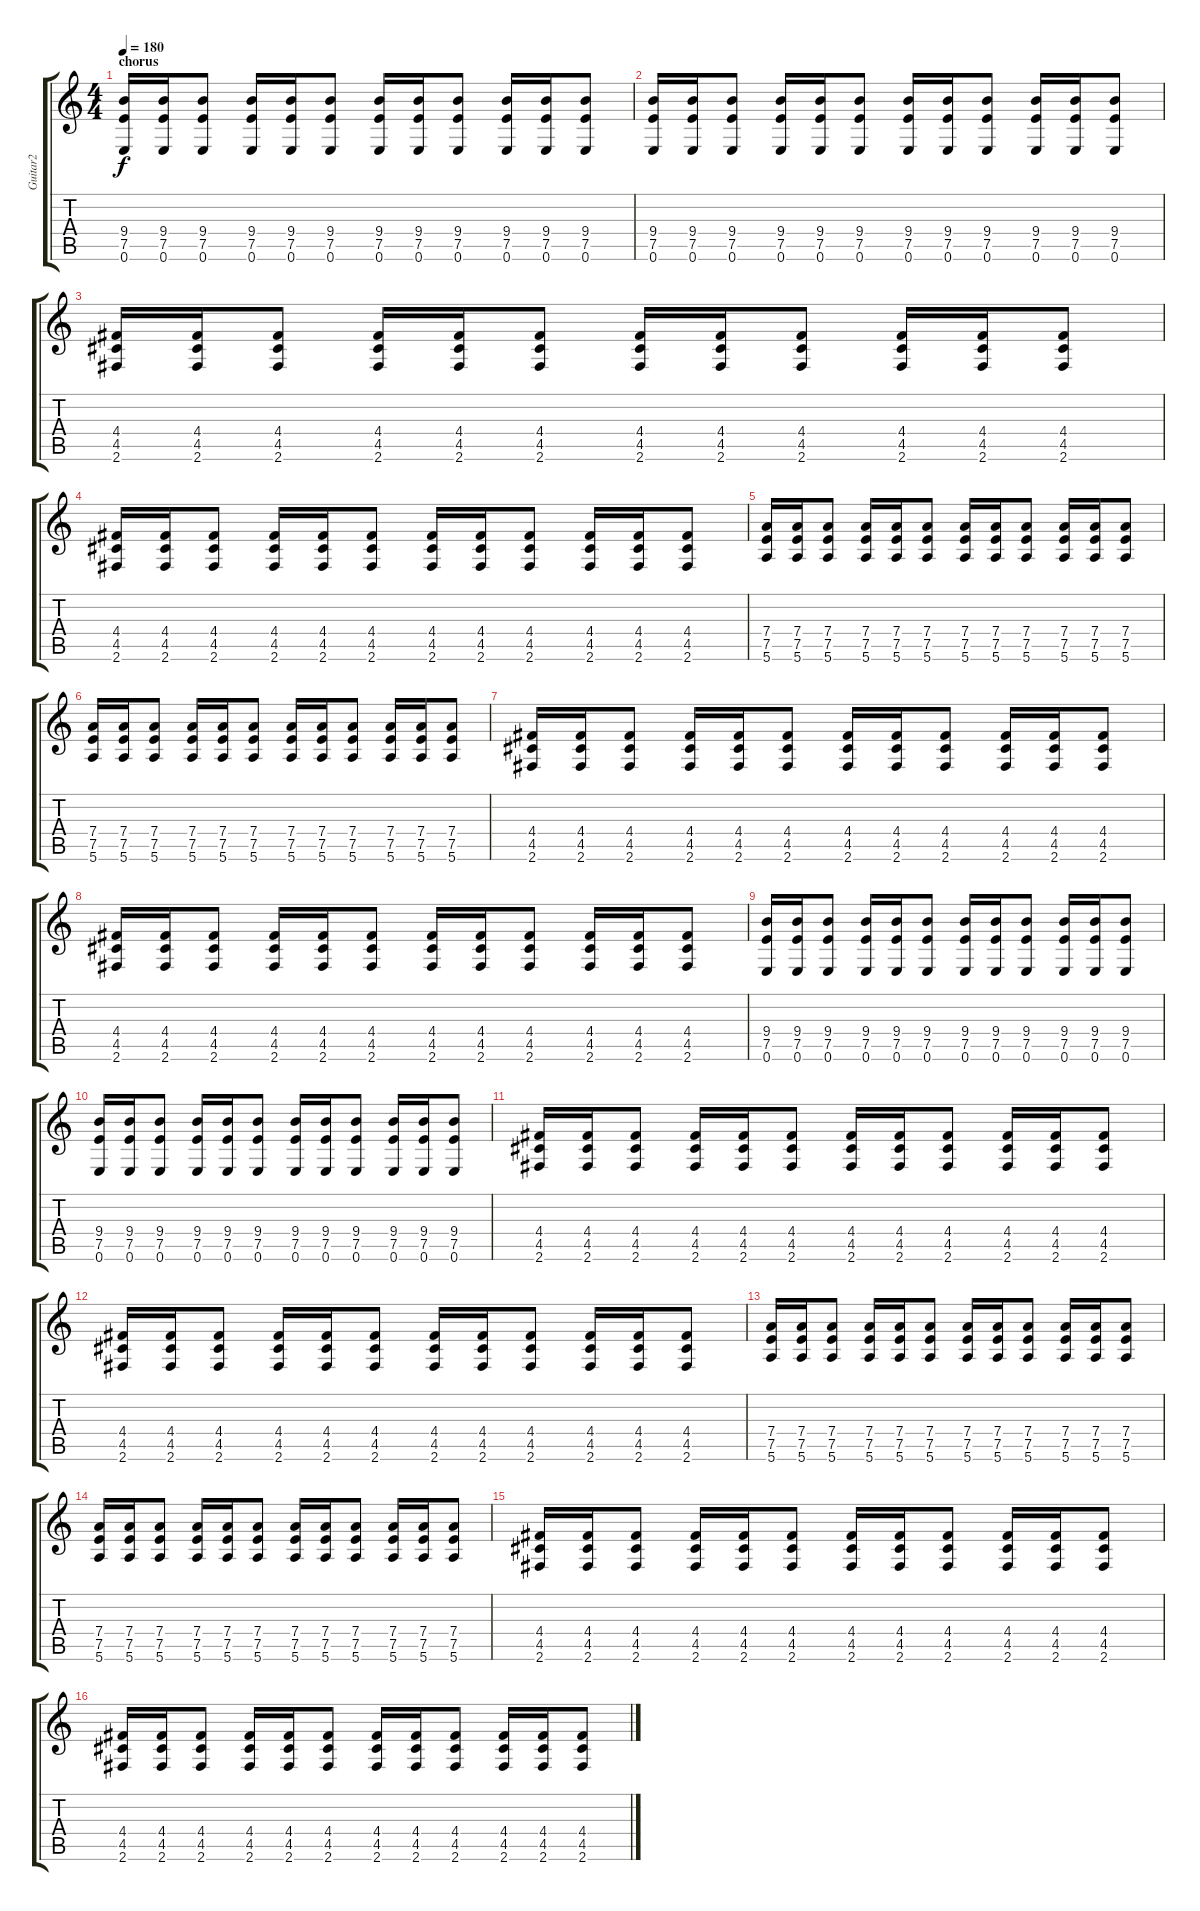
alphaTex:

\track ("Guitar2" "Guitar2") {instrument overdrivenguitar}
\staff {score tabs}
\tuning (E4 B3 G3 D3 A2 E2) {hide}
\ts (4 4)
\section ("" "chorus")
\tempo 180
\clef g2
\ks c
(9.4 7.5 0.6).16{dy f} (9.4 7.5 0.6).16 (9.4 7.5 0.6).8 (9.4 7.5 0.6).16 (9.4 7.5 0.6).16 (9.4 7.5 0.6).8 (9.4 7.5 0.6).16 (9.4 7.5 0.6).16 (9.4 7.5 0.6).8 (9.4 7.5 0.6).16 (9.4 7.5 0.6).16 (9.4 7.5 0.6).8 |
(9.4 7.5 0.6).16 (9.4 7.5 0.6).16 (9.4 7.5 0.6).8 (9.4 7.5 0.6).16 (9.4 7.5 0.6).16 (9.4 7.5 0.6).8 (9.4 7.5 0.6).16 (9.4 7.5 0.6).16 (9.4 7.5 0.6).8 (9.4 7.5 0.6).16 (9.4 7.5 0.6).16 (9.4 7.5 0.6).8 |
(4.4 4.5 2.6).16 (4.4 4.5 2.6).16 (4.4 4.5 2.6).8 (4.4 4.5 2.6).16 (4.4 4.5 2.6).16 (4.4 4.5 2.6).8 (4.4 4.5 2.6).16 (4.4 4.5 2.6).16 (4.4 4.5 2.6).8 (4.4 4.5 2.6).16 (4.4 4.5 2.6).16 (4.4 4.5 2.6).8 |
(4.4 4.5 2.6).16 (4.4 4.5 2.6).16 (4.4 4.5 2.6).8 (4.4 4.5 2.6).16 (4.4 4.5 2.6).16 (4.4 4.5 2.6).8 (4.4 4.5 2.6).16 (4.4 4.5 2.6).16 (4.4 4.5 2.6).8 (4.4 4.5 2.6).16 (4.4 4.5 2.6).16 (4.4 4.5 2.6).8 |
(7.4 7.5 5.6).16 (7.4 7.5 5.6).16 (7.4 7.5 5.6).8 (7.4 7.5 5.6).16 (7.4 7.5 5.6).16 (7.4 7.5 5.6).8 (7.4 7.5 5.6).16 (7.4 7.5 5.6).16 (7.4 7.5 5.6).8 (7.4 7.5 5.6).16 (7.4 7.5 5.6).16 (7.4 7.5 5.6).8 |
(7.4 7.5 5.6).16 (7.4 7.5 5.6).16 (7.4 7.5 5.6).8 (7.4 7.5 5.6).16 (7.4 7.5 5.6).16 (7.4 7.5 5.6).8 (7.4 7.5 5.6).16 (7.4 7.5 5.6).16 (7.4 7.5 5.6).8 (7.4 7.5 5.6).16 (7.4 7.5 5.6).16 (7.4 7.5 5.6).8 |
(4.4 4.5 2.6).16 (4.4 4.5 2.6).16 (4.4 4.5 2.6).8 (4.4 4.5 2.6).16 (4.4 4.5 2.6).16 (4.4 4.5 2.6).8 (4.4 4.5 2.6).16 (4.4 4.5 2.6).16 (4.4 4.5 2.6).8 (4.4 4.5 2.6).16 (4.4 4.5 2.6).16 (4.4 4.5 2.6).8 |
(4.4 4.5 2.6).16 (4.4 4.5 2.6).16 (4.4 4.5 2.6).8 (4.4 4.5 2.6).16 (4.4 4.5 2.6).16 (4.4 4.5 2.6).8 (4.4 4.5 2.6).16 (4.4 4.5 2.6).16 (4.4 4.5 2.6).8 (4.4 4.5 2.6).16 (4.4 4.5 2.6).16 (4.4 4.5 2.6).8 |
(9.4 7.5 0.6).16 (9.4 7.5 0.6).16 (9.4 7.5 0.6).8 (9.4 7.5 0.6).16 (9.4 7.5 0.6).16 (9.4 7.5 0.6).8 (9.4 7.5 0.6).16 (9.4 7.5 0.6).16 (9.4 7.5 0.6).8 (9.4 7.5 0.6).16 (9.4 7.5 0.6).16 (9.4 7.5 0.6).8 |
(9.4 7.5 0.6).16 (9.4 7.5 0.6).16 (9.4 7.5 0.6).8 (9.4 7.5 0.6).16 (9.4 7.5 0.6).16 (9.4 7.5 0.6).8 (9.4 7.5 0.6).16 (9.4 7.5 0.6).16 (9.4 7.5 0.6).8 (9.4 7.5 0.6).16 (9.4 7.5 0.6).16 (9.4 7.5 0.6).8 |
(4.4 4.5 2.6).16 (4.4 4.5 2.6).16 (4.4 4.5 2.6).8 (4.4 4.5 2.6).16 (4.4 4.5 2.6).16 (4.4 4.5 2.6).8 (4.4 4.5 2.6).16 (4.4 4.5 2.6).16 (4.4 4.5 2.6).8 (4.4 4.5 2.6).16 (4.4 4.5 2.6).16 (4.4 4.5 2.6).8 |
(4.4 4.5 2.6).16 (4.4 4.5 2.6).16 (4.4 4.5 2.6).8 (4.4 4.5 2.6).16 (4.4 4.5 2.6).16 (4.4 4.5 2.6).8 (4.4 4.5 2.6).16 (4.4 4.5 2.6).16 (4.4 4.5 2.6).8 (4.4 4.5 2.6).16 (4.4 4.5 2.6).16 (4.4 4.5 2.6).8 |
(7.4 7.5 5.6).16 (7.4 7.5 5.6).16 (7.4 7.5 5.6).8 (7.4 7.5 5.6).16 (7.4 7.5 5.6).16 (7.4 7.5 5.6).8 (7.4 7.5 5.6).16 (7.4 7.5 5.6).16 (7.4 7.5 5.6).8 (7.4 7.5 5.6).16 (7.4 7.5 5.6).16 (7.4 7.5 5.6).8 |
(7.4 7.5 5.6).16 (7.4 7.5 5.6).16 (7.4 7.5 5.6).8 (7.4 7.5 5.6).16 (7.4 7.5 5.6).16 (7.4 7.5 5.6).8 (7.4 7.5 5.6).16 (7.4 7.5 5.6).16 (7.4 7.5 5.6).8 (7.4 7.5 5.6).16 (7.4 7.5 5.6).16 (7.4 7.5 5.6).8 |
(4.4 4.5 2.6).16 (4.4 4.5 2.6).16 (4.4 4.5 2.6).8 (4.4 4.5 2.6).16 (4.4 4.5 2.6).16 (4.4 4.5 2.6).8 (4.4 4.5 2.6).16 (4.4 4.5 2.6).16 (4.4 4.5 2.6).8 (4.4 4.5 2.6).16 (4.4 4.5 2.6).16 (4.4 4.5 2.6).8 |
(4.4 4.5 2.6).16 (4.4 4.5 2.6).16 (4.4 4.5 2.6).8 (4.4 4.5 2.6).16 (4.4 4.5 2.6).16 (4.4 4.5 2.6).8 (4.4 4.5 2.6).16 (4.4 4.5 2.6).16 (4.4 4.5 2.6).8 (4.4 4.5 2.6).16 (4.4 4.5 2.6).16 (4.4 4.5 2.6).8
